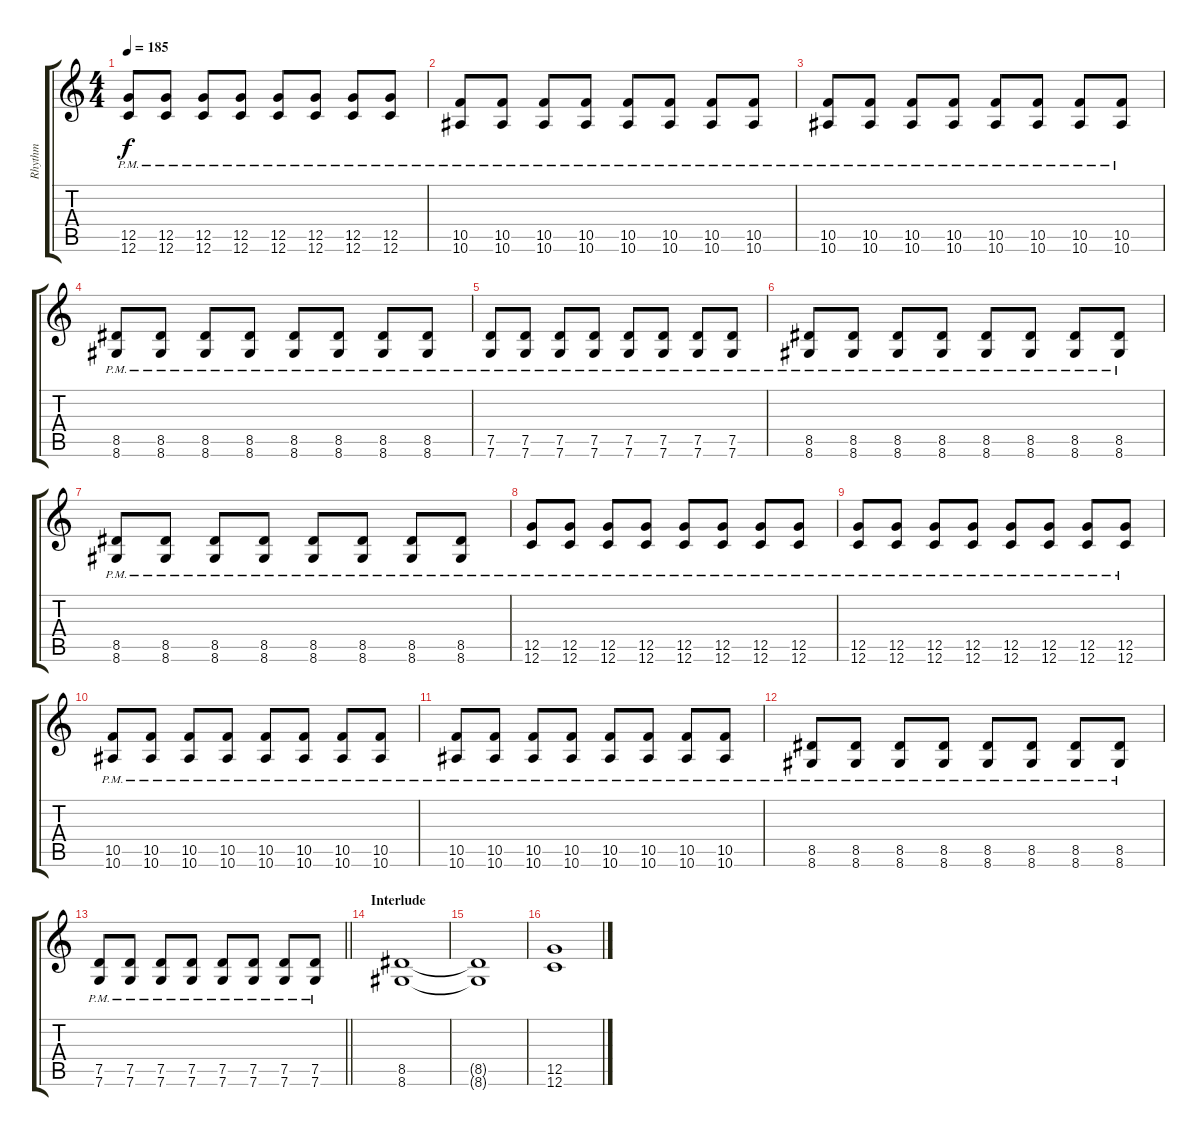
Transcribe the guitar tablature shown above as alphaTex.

\track ("Rhythm" "Rhythm") {instrument distortionguitar}
\staff {score tabs}
\tuning (D4 A3 F3 C3 G2 C2) {hide}
\ts (4 4)
\tempo 185
\clef g2
\ks c
(12.5{pm} 12.6{pm}).8{dy f} (12.5{pm} 12.6{pm}).8 (12.5{pm} 12.6{pm}).8 (12.5{pm} 12.6{pm}).8 (12.5{pm} 12.6{pm}).8 (12.5{pm} 12.6{pm}).8 (12.5{pm} 12.6{pm}).8 (12.5{pm} 12.6{pm}).8 |
(10.5{pm} 10.6{pm}).8 (10.5{pm} 10.6{pm}).8 (10.5{pm} 10.6{pm}).8 (10.5{pm} 10.6{pm}).8 (10.5{pm} 10.6{pm}).8 (10.5{pm} 10.6{pm}).8 (10.5{pm} 10.6{pm}).8 (10.5{pm} 10.6{pm}).8 |
(10.5{pm} 10.6{pm}).8 (10.5{pm} 10.6{pm}).8 (10.5{pm} 10.6{pm}).8 (10.5{pm} 10.6{pm}).8 (10.5{pm} 10.6{pm}).8 (10.5{pm} 10.6{pm}).8 (10.5{pm} 10.6{pm}).8 (10.5{pm} 10.6{pm}).8 |
(8.5{pm} 8.6{pm}).8 (8.5{pm} 8.6{pm}).8 (8.5{pm} 8.6{pm}).8 (8.5{pm} 8.6{pm}).8 (8.5{pm} 8.6{pm}).8 (8.5{pm} 8.6{pm}).8 (8.5{pm} 8.6{pm}).8 (8.5{pm} 8.6{pm}).8 |
(7.5{pm} 7.6{pm}).8 (7.5{pm} 7.6{pm}).8 (7.5{pm} 7.6{pm}).8 (7.5{pm} 7.6{pm}).8 (7.5{pm} 7.6{pm}).8 (7.5{pm} 7.6{pm}).8 (7.5{pm} 7.6{pm}).8 (7.5{pm} 7.6{pm}).8 |
(8.5{pm} 8.6{pm}).8 (8.5{pm} 8.6{pm}).8 (8.5{pm} 8.6{pm}).8 (8.5{pm} 8.6{pm}).8 (8.5{pm} 8.6{pm}).8 (8.5{pm} 8.6{pm}).8 (8.5{pm} 8.6{pm}).8 (8.5{pm} 8.6{pm}).8 |
(8.5{pm} 8.6{pm}).8 (8.5{pm} 8.6{pm}).8 (8.5{pm} 8.6{pm}).8 (8.5{pm} 8.6{pm}).8 (8.5{pm} 8.6{pm}).8 (8.5{pm} 8.6{pm}).8 (8.5{pm} 8.6{pm}).8 (8.5{pm} 8.6{pm}).8 |
(12.5{pm} 12.6{pm}).8 (12.5{pm} 12.6{pm}).8 (12.5{pm} 12.6{pm}).8 (12.5{pm} 12.6{pm}).8 (12.5{pm} 12.6{pm}).8 (12.5{pm} 12.6{pm}).8 (12.5{pm} 12.6{pm}).8 (12.5{pm} 12.6{pm}).8 |
(12.5{pm} 12.6{pm}).8 (12.5{pm} 12.6{pm}).8 (12.5{pm} 12.6{pm}).8 (12.5{pm} 12.6{pm}).8 (12.5{pm} 12.6{pm}).8 (12.5{pm} 12.6{pm}).8 (12.5{pm} 12.6{pm}).8 (12.5{pm} 12.6{pm}).8 |
(10.5{pm} 10.6{pm}).8 (10.5{pm} 10.6{pm}).8 (10.5{pm} 10.6{pm}).8 (10.5{pm} 10.6{pm}).8 (10.5{pm} 10.6{pm}).8 (10.5{pm} 10.6{pm}).8 (10.5{pm} 10.6{pm}).8 (10.5{pm} 10.6{pm}).8 |
(10.5{pm} 10.6{pm}).8 (10.5{pm} 10.6{pm}).8 (10.5{pm} 10.6{pm}).8 (10.5{pm} 10.6{pm}).8 (10.5{pm} 10.6{pm}).8 (10.5{pm} 10.6{pm}).8 (10.5{pm} 10.6{pm}).8 (10.5{pm} 10.6{pm}).8 |
(8.5{pm} 8.6{pm}).8 (8.5{pm} 8.6{pm}).8 (8.5{pm} 8.6{pm}).8 (8.5{pm} 8.6{pm}).8 (8.5{pm} 8.6{pm}).8 (8.5{pm} 8.6{pm}).8 (8.5{pm} 8.6{pm}).8 (8.5{pm} 8.6{pm}).8 |
\barLineRight lightlight
(7.5{pm} 7.6{pm}).8 (7.5{pm} 7.6{pm}).8 (7.5{pm} 7.6{pm}).8 (7.5{pm} 7.6{pm}).8 (7.5{pm} 7.6{pm}).8 (7.5{pm} 7.6{pm}).8 (7.5{pm} 7.6{pm}).8 (7.5{pm} 7.6{pm}).8 |
\section ("" "Interlude")
(8.5 8.6).1 |
(8.5{t} 8.6{t}).1 |
(12.5 12.6).1
